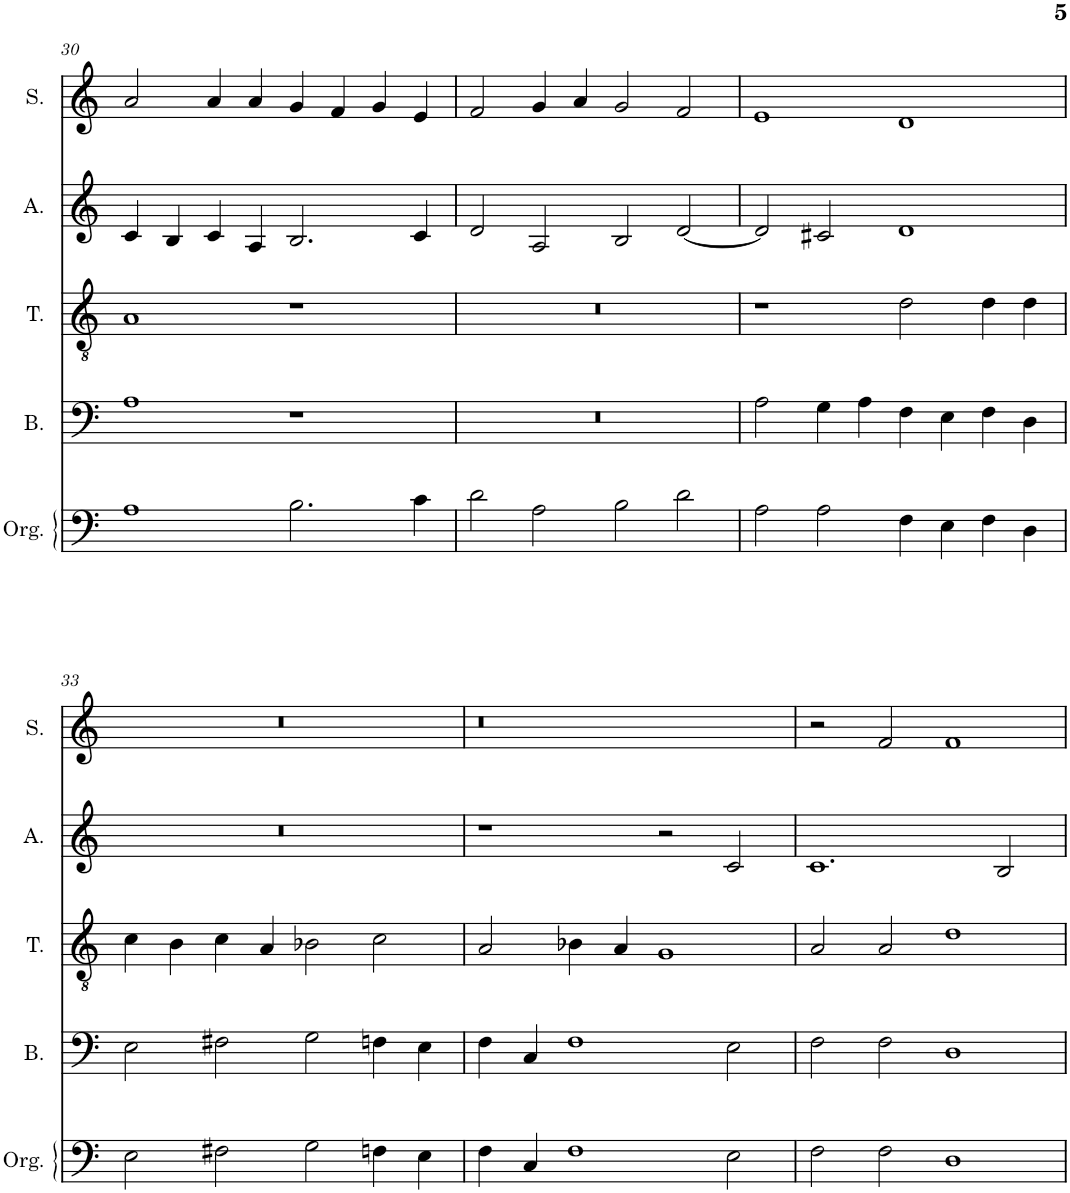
**kern	**kern	**kern	**kern	**kern
*part5	*part4	*part3	*part2	*part1
*staff5	*staff4	*staff3	*staff2	*staff1
*I"Orgue	*I"Basse	*I"Tenor	*I"Alto	*I"Soprano
*I'Org.	*I'B.	*I'T.	*I'A.	*I'S.
!!LO:PB:g=z
*clefF4	*clefF4	*clefGv2	*clefG2	*clefG2
*k[]	*k[]	*k[]	*k[]	*k[]
*M4/2	*M4/2	*M4/2	*M4/2	*M4/2
=30	=30	=30	=30	=30
1A	1A	1A	4c/	2a/
.	.	.	4B/	.
.	.	.	4c/	4a/
.	.	.	4A/	4a/
2.B\	1r	1r	2.B/	4g/
.	.	.	.	4f/
.	.	.	.	4g/
4c\	.	.	4c/	4e/
=31	=31	=31	=31	=31
2d\	0r	0r	2d/	2f/
2A\	.	.	2A/	4g/
.	.	.	.	4a/
2B\	.	.	2B/	2g/
2d\	.	.	[2d/	2f/
=32	=32	=32	=32	=32
2A\	2A\	1r	2d/]	1e
2A\	4G\	.	2c#X/	.
.	4A\	.	.	.
4F\	4F\	2d\	1d	1d
4E\	4E\	.	.	.
4F\	4F\	4d\	.	.
4D\	4D\	4d\	.	.
!!LO:LB:g=z
=33	=33	=33	=33	=33
2E\	2E\	4c\	0r	0r
.	.	4B\	.	.
2F#X\	2F#X\	4c\	.	.
.	.	4A/	.	.
2G\	2G\	2B-X\	.	.
4Fn\	4Fn\	2c\	.	.
4E\	4E\	.	.	.
=34	=34	=34	=34	=34
4F\	4F\	2A/	1r	0r
4C/	4C/	.	.	.
1F	1F	4B-X\	.	.
.	.	4A/	.	.
.	.	1G	2r	.
2E\	2E\	.	2c/	.
=35	=35	=35	=35	=35
2F\	2F\	2A/	1.c	2r
2F\	2F\	2A/	.	2f/
1D	1D	1d	.	1f
.	.	.	2B/	.
=	=	=	=	=
*-	*-	*-	*-	*-
